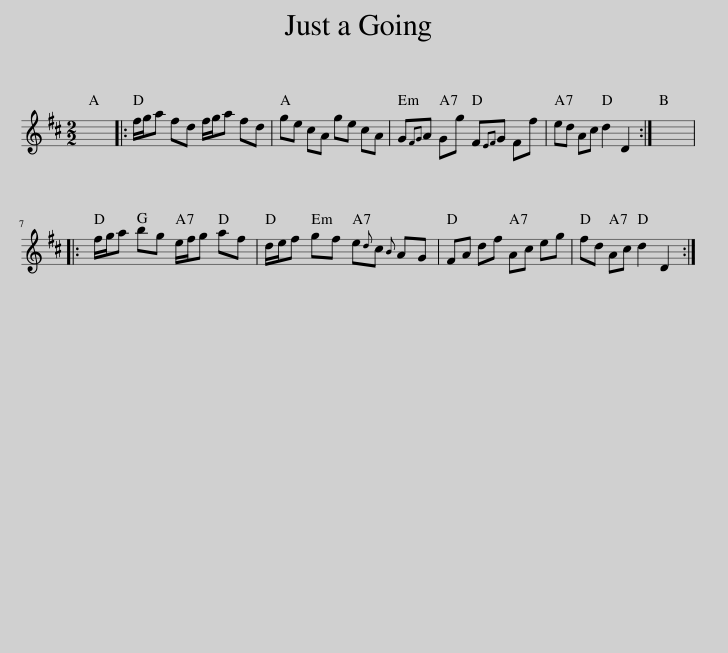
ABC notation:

X:1
L:1/8
M:2/2
I:linebreak $
K:D
V:1 treble
V:1
 x8 |: f/g/a fd f/g/a fd | ge cA ge cA | G{FG}A Gg F{EF}G Ff | ed Ac d2 D2 :| %5
 x8 |:$ f/g/a bg e/f/g af | d/e/f gf e{d}c{B} AG | FA df Ac eg | fd Ac d2 D2 :| %10
